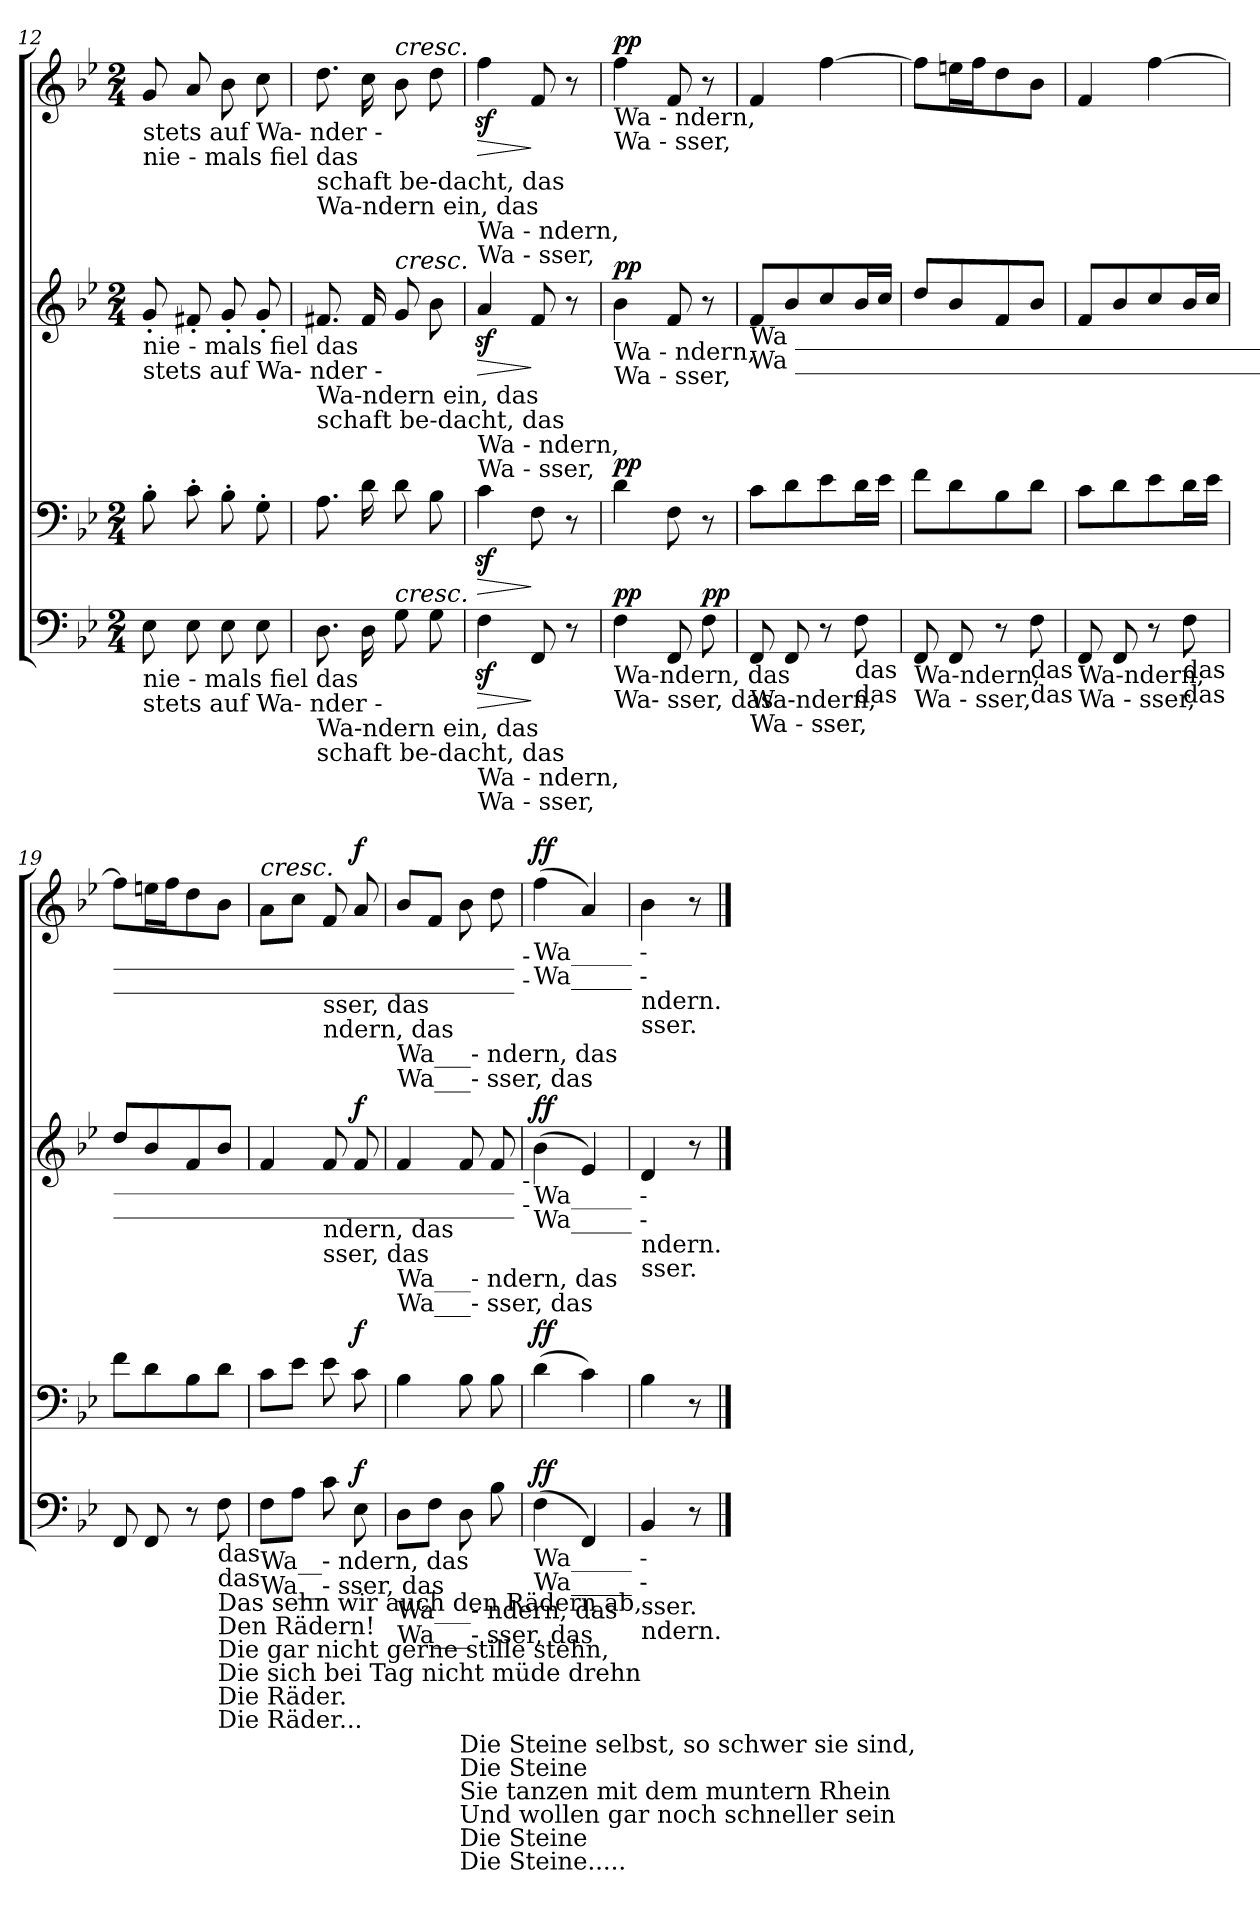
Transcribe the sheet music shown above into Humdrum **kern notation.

**kern	**dynam	**kern	**dynam	**kern	**dynam	**kern	**dynam
*part4	*part4	*part3	*part3	*part2	*part2	*part1	*part1
*staff4	*staff4	*staff3	*staff3	*staff2	*staff2	*staff1	*staff1
*clefF4	*	*clefF4	*	*clefG2	*	*clefG2	*
*k[b-e-]	*	*k[b-e-]	*	*k[b-e-]	*	*k[b-e-]	*
*B-:	*	*B-:	*	*B-:	*	*B-:	*
*M2/4	*	*M2/4	*	*M2/4	*	*M2/4	*
=12	=12	=12	=12	=12	=12	=12	=12
!	!	!	!	!	!	!LO:TX:b:t=stets  auf   Wa- nder -	!
!	!	!	!	!	!	!LO:TX:b:t=nie - mals  fiel   das	!
!	!	!	!	!LO:TX:b:t=nie - mals  fiel   das	!	!	!
!	!	!	!	!LO:TX:b:t=stets  auf   Wa- nder -	!	!	!
!LO:TX:b:t=nie - mals  fiel   das	!	!	!	!	!	!	!
!LO:TX:b:t=stets  auf   Wa- nder -	!	!	!	!	!	!	!
8E-\	.	8B-'>\	.	8g'</	.	8g/	.
8E-\	.	8c'>\	.	8f#X'</	.	8a/	.
8E-\	.	8B-'>\	.	8g'</	.	8b-\	.
8E-\	.	8G'>\	.	8g'</	.	8cc\	.
=13	=13	=13	=13	=13	=13	=13	=13
!	!	!	!	!	!	!LO:TX:b:t=schaft be-dacht, das	!
!	!	!	!	!	!	!LO:TX:b:t=Wa-ndern ein,  das	!
!	!	!	!	!LO:TX:b:t=Wa-ndern ein, das	!	!	!
!	!	!	!	!LO:TX:b:t=schaft be-dacht, das	!	!	!
!LO:TX:b:t=Wa-ndern ein,  das	!	!	!	!	!	!	!
!LO:TX:b:t=schaft be-dacht, das	!	!	!	!	!	!	!
8.D\	.	8.A\	.	8.f#X/	.	8.dd\	.
16D\	.	16d\	.	16f#/	.	16cc\	.
!	!	!	!	!	!	!LO:TX:a:i:t=cresc.	!
!	!	!	!	!LO:TX:a:i:t=cresc.	!	!	!
!LO:TX:a:i:t=cresc.	!	!	!	!	!	!	!
8G\	.	8d\	.	8g/	.	8b-\	.
8G\	.	8B-\	.	8b-\	.	8dd\	.
!!LO:PB:g=z
=14	=14	=14	=14	=14	=14	=14	=14
!	!	!	!	!	!	!LO:TX:b:t=Wa - ndern,	!
!	!	!	!	!	!	!LO:TX:b:t=Wa - sser,	!
!	!	!	!	!LO:TX:b:t=Wa - ndern,	!	!	!
!	!	!	!	!LO:TX:b:t=Wa - sser,	!	!	!
!LO:TX:b:t=Wa - ndern,	!	!	!	!	!	!	!
!LO:TX:b:t=Wa - sser,	!	!	!	!	!	!	!
!	!LO:HP:b	!	!LO:HP:b	!	!LO:HP:b	!	!LO:HP:b
4Fz>\	>	4cz>\	>	4az>/	>	4ffz>\	>
8FF/	]	8F\	]	8f/	]	8f/	]
8r	.	8r	.	8r	.	8r	.
=15	=15	=15	=15	=15	=15	=15	=15
!	!	!	!	!	!	!LO:TX:b:t=Wa - ndern,	!
!	!	!	!	!	!	!LO:TX:b:t=Wa - sser,	!
!	!	!	!	!LO:TX:b:t=Wa - ndern,	!	!	!
!	!	!	!	!LO:TX:b:t=Wa - sser,	!	!	!
!LO:TX:b:t=Wa-ndern, das	!	!	!	!	!	!	!
!LO:TX:b:t=Wa- sser, das	!	!	!	!	!	!	!
!	!LO:DY:a	!	!LO:DY:a	!	!LO:DY:a	!	!LO:DY:a
4F\	pp	4d\	pp	4b-\	pp	4ff\	pp
8FF/	.	8F\	.	8f/	.	8f/	.
!	!LO:DY:a	!	!	!	!	!	!
8F\	pp	8r	.	8r	.	8r	.
=16	=16	=16	=16	=16	=16	=16	=16
!	!	!	!	!LO:TX:b:t=Wa ___________________________________________________________	!	!	!
!	!	!	!	!LO:TX:b:t=Wa ___________________________________________________________	!	!	!
!LO:TX:b:t=Wa-ndern,	!	!	!	!	!	!	!
!LO:TX:b:t=Wa - sser,	!	!	!	!	!	!	!
8FF/	.	8c\L	.	8f/L	.	4f/	.
8FF/	.	8d\	.	8b-/	.	.	.
8r	.	8e-\	.	8cc/	.	[4ff\	.
!LO:TX:b:t=das	!	!	!	!	!	!	!
!LO:TX:b:t=das	!	!	!	!	!	!	!
8F\	.	16d\L	.	16b-/L	.	.	.
.	.	16e-\JJ	.	16cc/JJ	.	.	.
=17	=17	=17	=17	=17	=17	=17	=17
!LO:TX:b:t=Wa-ndern,	!	!	!	!	!	!	!
!LO:TX:b:t=Wa - sser,	!	!	!	!	!	!	!
8FF/	.	8f\L	.	8dd/L	.	8ff\L]	.
8FF/	.	8d\	.	8b-/	.	16een\L	.
.	.	.	.	.	.	16ff\J	.
8r	.	8B-\	.	8f/	.	8dd\	.
!LO:TX:b:t=das	!	!	!	!	!	!	!
!LO:TX:b:t=das	!	!	!	!	!	!	!
8F\	.	8d\J	.	8b-/J	.	8b-\J	.
=18	=18	=18	=18	=18	=18	=18	=18
!LO:TX:b:t=Wa-ndern,	!	!	!	!	!	!	!
!LO:TX:b:t=Wa - sser,	!	!	!	!	!	!	!
8FF/	.	8c\L	.	8f/L	.	4f/	.
8FF/	.	8d\	.	8b-/	.	.	.
8r	.	8e-\	.	8cc/	.	[4ff\	.
!LO:TX:b:t=das	!	!	!	!	!	!	!
!LO:TX:b:t=das	!	!	!	!	!	!	!
8F\	.	16d\L	.	16b-/L	.	.	.
.	.	16e-\JJ	.	16cc/JJ	.	.	.
!!LO:LB:g=z
=19	=19	=19	=19	=19	=19	=19	=19
!	!	!	!	!	!	!LO:TX:b:t=_________________________________ -	!
!	!	!	!	!	!	!LO:TX:b:t=_________________________________ -	!
!	!	!	!	!LO:TX:b:t=_________________________________ -	!	!	!
!	!	!	!	!LO:TX:b:t=_________________________________ -	!	!	!
8FF/	.	8f\L	.	8dd/L	.	8ff\L]	.
8FF/	.	8d\	.	8b-/	.	16een\L	.
.	.	.	.	.	.	16ff\J	.
8r	.	8B-\	.	8f/	.	8dd\	.
!LO:TX:b:t=das	!	!	!	!	!	!	!
!LO:TX:b:t=das	!	!	!	!	!	!	!
!LO:TX:b:t=Das sehn wir auch den Rädern ab,\nDen Rädern!\nDie gar nicht gerne stille stehn,\nDie sich bei Tag nicht müde drehn\nDie Räder.\nDie Räder...	!	!	!	!	!	!	!
8F\	.	8d\J	.	8b-/J	.	8b-\J	.
=20	=20	=20	=20	=20	=20	=20	=20
!	!	!	!	!	!	!LO:TX:a:i:t=cresc.	!
!LO:TX:b:t=Wa__- ndern, das	!	!	!	!	!	!	!
!LO:TX:b:t=Wa__-  sser,  das	!	!	!	!	!	!	!
8F\L	.	8c\L	.	4f/	.	8a\L	.
8A\J	.	8e-\J	.	.	.	8cc\J	.
!	!	!	!	!	!	!LO:TX:b:t=sser, das	!
!	!	!	!	!	!	!LO:TX:b:t=ndern, das	!
!	!	!	!	!LO:TX:b:t=ndern, das	!	!	!
!	!	!	!	!LO:TX:b:t=sser,  das	!	!	!
8c\	.	8e-\	.	8f/	.	8f/	.
!	!LO:DY:a	!	!LO:DY:a	!	!LO:DY:a	!	!LO:DY:a
8E-\	f	8c\	f	8f/	f	8a/	f
=21	=21	=21	=21	=21	=21	=21	=21
!	!	!	!	!	!	!LO:TX:b:t=Wa___- ndern, das	!
!	!	!	!	!	!	!LO:TX:b:t=Wa___-  sser,  das	!
!	!	!	!	!LO:TX:b:t=Wa___- ndern, das	!	!	!
!	!	!	!	!LO:TX:b:t=Wa___-  sser,  das	!	!	!
!LO:TX:b:t=Wa___- ndern, das	!	!	!	!	!	!	!
!LO:TX:b:t=Wa___-  sser,  das	!	!	!	!	!	!	!
8D\L	.	4B-\	.	4f/	.	8b-/L	.
8F\J	.	.	.	.	.	8f/J	.
!LO:TX:b:t=Die Steine selbst, so schwer sie sind,\nDie Steine\nSie tanzen mit dem muntern Rhein\nUnd wollen gar noch schneller sein\nDie Steine\nDie Steine.....	!	!	!	!	!	!	!
8D\	.	8B-\	.	8f/	.	8b-\	.
8B-\	.	8B-\	.	8f/	.	8dd\	.
=22	=22	=22	=22	=22	=22	=22	=22
!	!	!	!	!	!	!LO:TX:b:t=Wa_____   -	!
!	!	!	!	!	!	!LO:TX:b:t=Wa_____   -	!
!	!	!	!	!LO:TX:b:t=Wa_____   -	!	!	!
!	!	!	!	!LO:TX:b:t=Wa_____   -	!	!	!
!LO:TX:b:t=Wa_____   -	!	!	!	!	!	!	!
!LO:TX:b:t=Wa_____   -	!	!	!	!	!	!	!
!	!LO:DY:a	!	!LO:DY:a	!	!LO:DY:a	!	!LO:DY:a
(<4F\	ff	(>4d\	ff	(<4b-\	ff	(<4ff\	ff
4FF/)	.	4c\)	.	4e-/)	.	4a/)	.
=23	=23	=23	=23	=23	=23	=23	=23
!	!	!	!	!	!	!LO:TX:b:t=ndern.	!
!	!	!	!	!	!	!LO:TX:b:t=sser.	!
!	!	!	!	!LO:TX:b:t=ndern.	!	!	!
!	!	!	!	!LO:TX:b:t=sser.	!	!	!
!LO:TX:b:t=sser.	!	!	!	!	!	!	!
!LO:TX:b:t=ndern.	!	!	!	!	!	!	!
4BB-/	.	4B-\	.	4d/	.	4b-\	.
8r	.	8r	.	8r	.	8r	.
==	==	==	==	==	==	==	==
*-	*-	*-	*-	*-	*-	*-	*-
